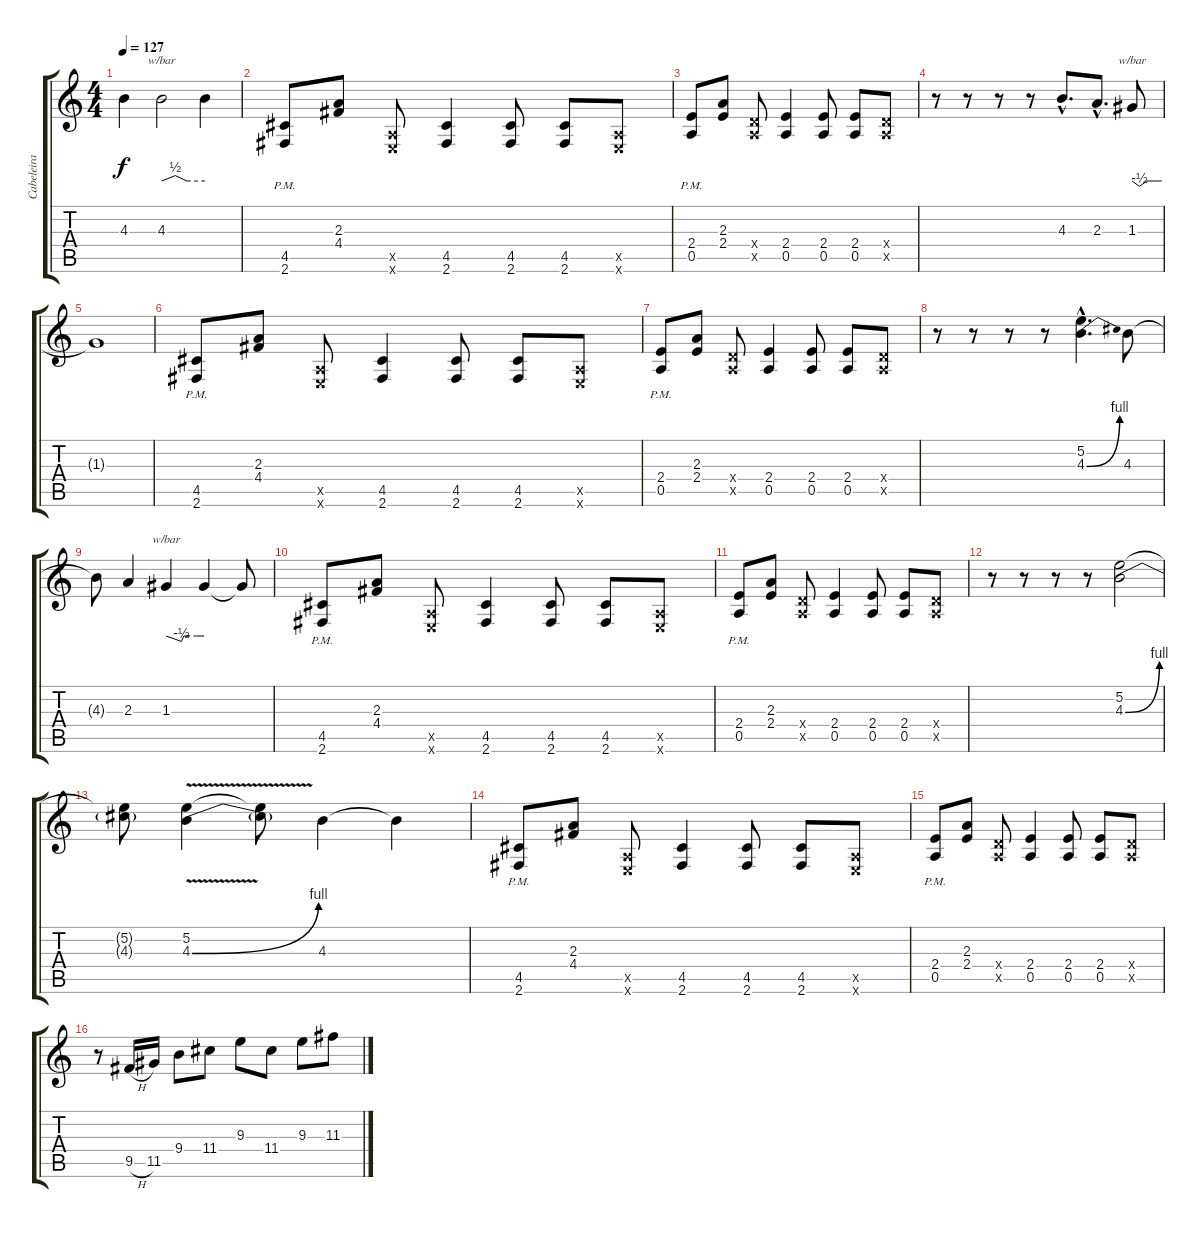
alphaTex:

\track ("Cabeleira" "Cabeleira") {instrument overdrivenguitar}
\staff {score tabs}
\tuning (E4 B3 G3 D3 A2 E2) {hide}
\ts (4 4)
\tempo 127
\clef g2
\ks c
4.3{t}.4{dy f} 4.3.2{tbe (custom default 0 0 19 2 35 0 60 0)} 4.3{t}.4 |
(4.5 2.6{pm}).8{instrument electricguitarmuted} (2.3 4.4).8 (0.5{x} 0.6{x}).8 (4.5 2.6).4 (4.5 2.6).8 (4.5 2.6).8 (0.5{x} 0.6{x}).8 |
(2.4{pm} 0.5).8 (2.3 2.4).8 (0.4{x} 0.5{x}).8 (2.4 0.5).4 (2.4 0.5).8 (2.4 0.5).8 (0.4{x} 0.5{x}).8 |
r.8{instrument overdrivenguitar} r.8 r.8 r.8 4.3{hac}.8{d} 2.3{hac}.8{d} 1.3.8{tbe (custom default 0 0 15 -2 30 0 35 0 42 0 46 0 51 0 60 0)} |
1.3{t}.1 |
(4.5 2.6{pm}).8{instrument electricguitarmuted} (2.3 4.4).8 (0.5{x} 0.6{x}).8 (4.5 2.6).4 (4.5 2.6).8 (4.5 2.6).8 (0.5{x} 0.6{x}).8 |
(2.4{pm} 0.5).8 (2.3 2.4).8 (0.4{x} 0.5{x}).8 (2.4 0.5).4 (2.4 0.5).8 (2.4 0.5).8 (0.4{x} 0.5{x}).8 |
r.8{instrument overdrivenguitar} r.8 r.8 r.8 (5.2{hac} 4.3{be (bend 0 0 60 4) hac}).4{d} 4.3.8 |
4.3{t}.8 2.3.4 1.3.4{tbe (custom default 0 0 24 -2 28 0 34 0 37 0 49 0 60 0)} 1.3{t}.4 1.3{t}.8 |
(4.5 2.6{pm}).8{instrument electricguitarmuted} (2.3 4.4).8 (0.5{x} 0.6{x}).8 (4.5 2.6).4 (4.5 2.6).8 (4.5 2.6).8 (0.5{x} 0.6{x}).8 |
(2.4{pm} 0.5).8 (2.3 2.4).8 (0.4{x} 0.5{x}).8 (2.4 0.5).4 (2.4 0.5).8 (2.4 0.5).8 (0.4{x} 0.5{x}).8 |
r.8{instrument overdrivenguitar} r.8 r.8 r.8 (5.2 4.3{be (bend 0 0 60 4)}).2 |
(5.2{t} 4.3{t}).8 (5.2 4.3{be (bend 0 0 60 4) v}).4 (5.2{t} 4.3{t}).8 4.3.4 4.3{t}.4 |
(4.5 2.6{pm}).8{instrument electricguitarmuted} (2.3 4.4).8 (0.5{x} 0.6{x}).8 (4.5 2.6).4 (4.5 2.6).8 (4.5 2.6).8 (0.5{x} 0.6{x}).8 |
(2.4{pm} 0.5).8 (2.3 2.4).8 (0.4{x} 0.5{x}).8 (2.4 0.5).4 (2.4 0.5).8 (2.4 0.5).8 (0.4{x} 0.5{x}).8 |
r.8{instrument overdrivenguitar} 9.5{h}.16 11.5.16 9.4.8 11.4.8 9.3.8 11.4.8 9.3.8 11.3.8
